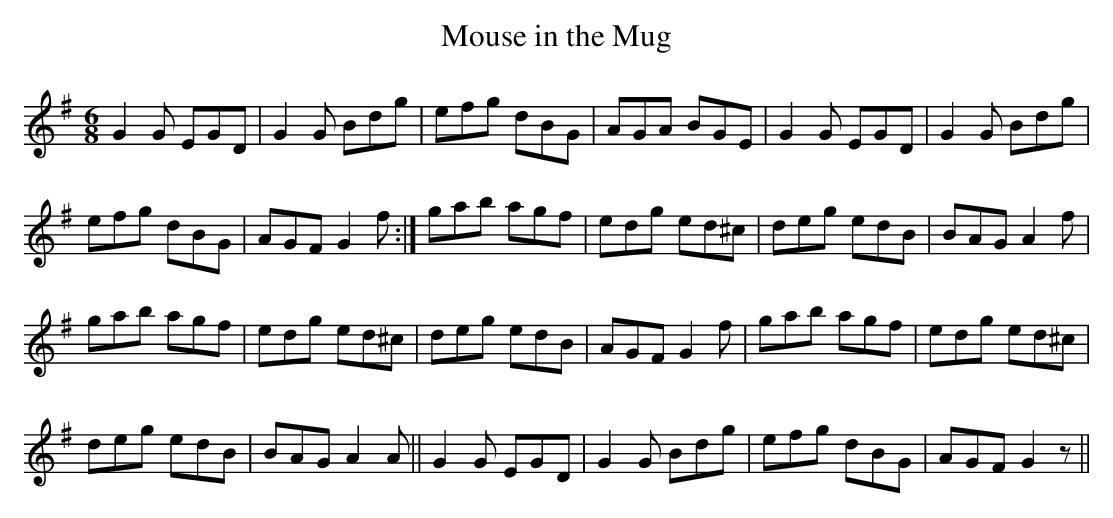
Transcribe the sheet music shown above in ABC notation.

X:1
T:Mouse in the Mug
M:6/8
L:1/8
K:G
G2G EGD|G2G Bdg|efg dBG|AGA BGE|G2G EGD|G2G Bdg|!
efg dBG|AGF G2f:|gab agf|edg ed^c|deg edB|BAG A2f|!
gab agf|edg ed^c|deg edB|AGF G2f|gab agf|edg ed^c|!
deg edB|BAG A2A||G2G EGD|G2G Bdg|efg dBG|AGF G2z||
